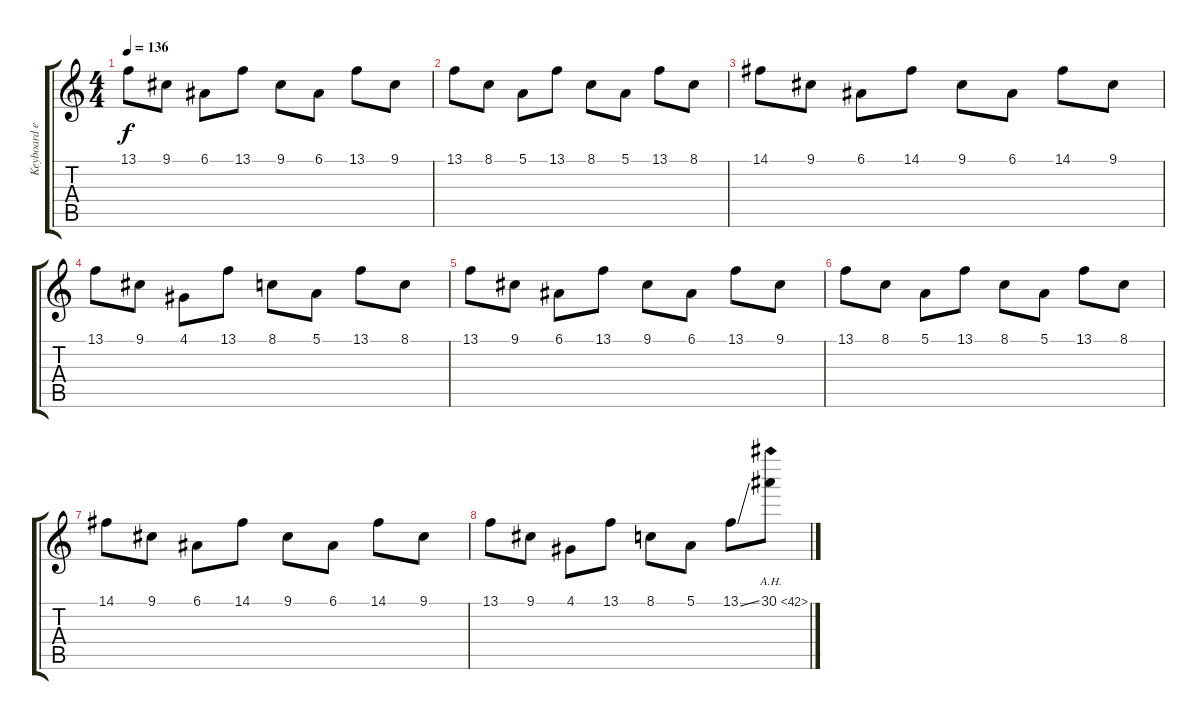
\track ("Keyboard effect 1" "Keyboard e") {instrument lead2sawtooth}
\staff {score tabs}
\tuning (E4 B3 G3 D3 A2 E2) {hide}
\ts (4 4)
\tempo 136
\clef g2
\ks c
13.1.8{dy f} 9.1.8 6.1.8 13.1.8 9.1.8 6.1.8 13.1.8 9.1.8 |
13.1.8 8.1.8 5.1.8 13.1.8 8.1.8 5.1.8 13.1.8 8.1.8 |
14.1.8 9.1.8 6.1.8 14.1.8 9.1.8 6.1.8 14.1.8 9.1.8 |
13.1.8 9.1.8 4.1.8 13.1.8 8.1.8 5.1.8 13.1.8 8.1.8 |
13.1.8 9.1.8 6.1.8 13.1.8 9.1.8 6.1.8 13.1.8 9.1.8 |
13.1.8 8.1.8 5.1.8 13.1.8 8.1.8 5.1.8 13.1.8 8.1.8 |
14.1.8 9.1.8 6.1.8 14.1.8 9.1.8 6.1.8 14.1.8 9.1.8 |
13.1.8 9.1.8 4.1.8 13.1.8 8.1.8 5.1.8 13.1{ss}.8 30.1{ah 12}.8
